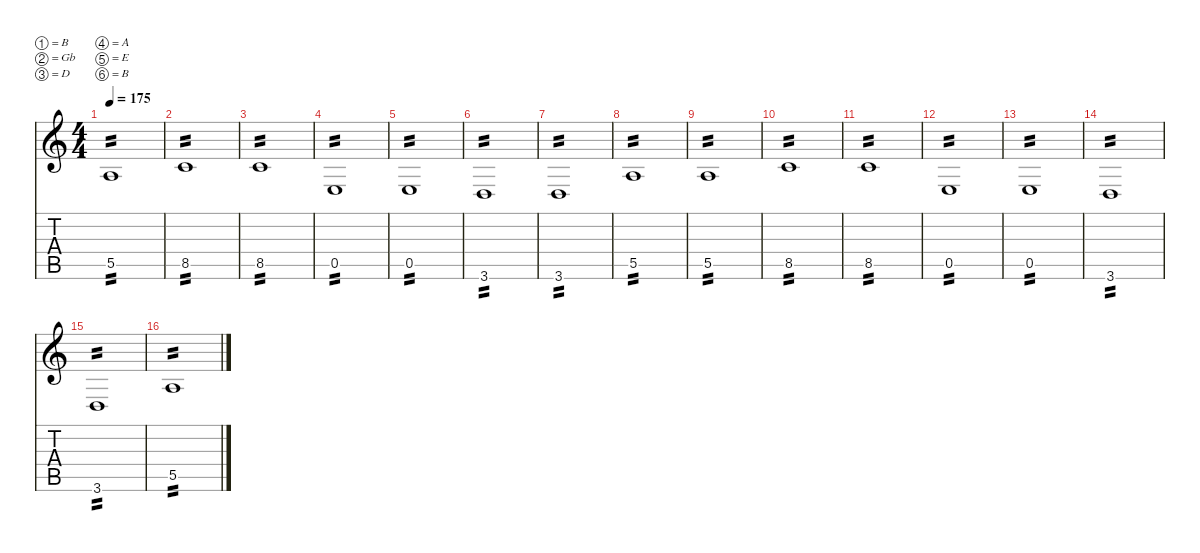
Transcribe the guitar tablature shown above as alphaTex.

\defaultSystemsLayout 4
\hideDynamics
\bracketExtendMode nobrackets
\singleTrackTrackNamePolicy hidden
\multiTrackTrackNamePolicy hidden
\firstSystemTrackNameMode fullname
\firstSystemTrackNameOrientation horizontal
\otherSystemsTrackNameOrientation horizontal
\track ("Johan Söderberg" "dist.guit.") {defaultSystemsLayout 8 mute instrument distortionguitar}
\staff {score tabs}
\tuning (B3 Gb3 D3 A2 E2 B1)
\ts (4 4)
\tempo 175
\clef g2
\ks c
5.5.1{tp 2 dy f beam Up} |
8.5.1{tp 2 beam Up} |
8.5.1{tp 2 beam Up} |
0.5.1{tp 2 beam Up} |
0.5.1{tp 2 beam Up} |
3.6.1{tp 2 beam Up} |
3.6.1{tp 2 beam Up} |
5.5.1{tp 2 beam Up} |
5.5.1{tp 2 beam Up} |
8.5.1{tp 2 beam Up} |
8.5.1{tp 2 beam Up} |
0.5.1{tp 2 beam Up} |
0.5.1{tp 2 beam Up} |
3.6.1{tp 2 beam Up} |
3.6.1{tp 2 beam Up} |
5.5.1{tp 2 beam Up}
